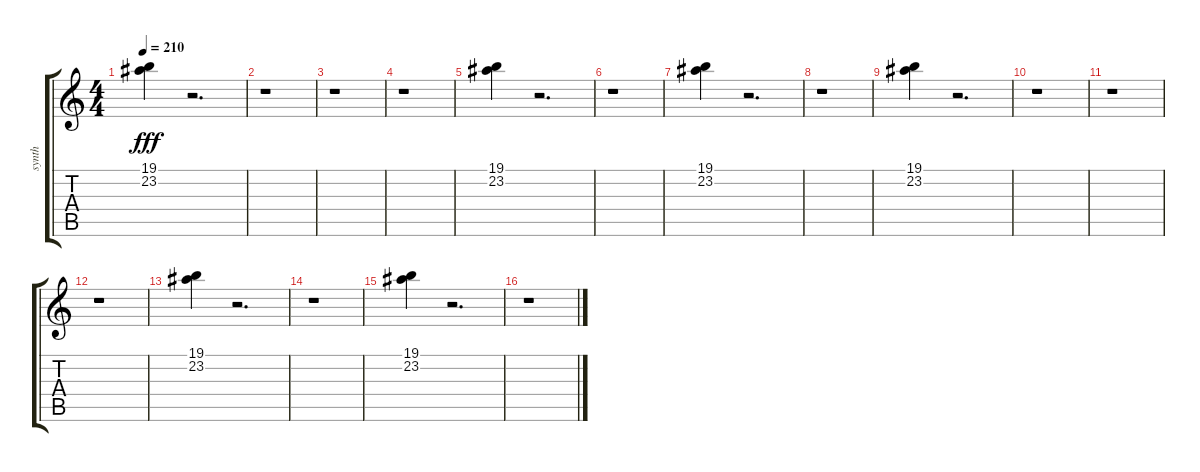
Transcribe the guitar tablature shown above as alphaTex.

\track ("synth" "synth") {instrument stringensemble2}
\staff {score tabs}
\tuning (E4 B3 G3 D3 A2 E2) {hide}
\ts (4 4)
\tempo 210
\clef g2
\ks c
(19.1 23.2).4{dy fff} r.2{d} |
r.1 |
r.1 |
r.1 |
(19.1 23.2).4 r.2{d} |
r.1 |
(19.1 23.2).4 r.2{d} |
r.1 |
(19.1 23.2).4 r.2{d} |
r.1 |
r.1 |
r.1 |
(19.1 23.2).4 r.2{d} |
r.1 |
(19.1 23.2).4 r.2{d} |
r.1
